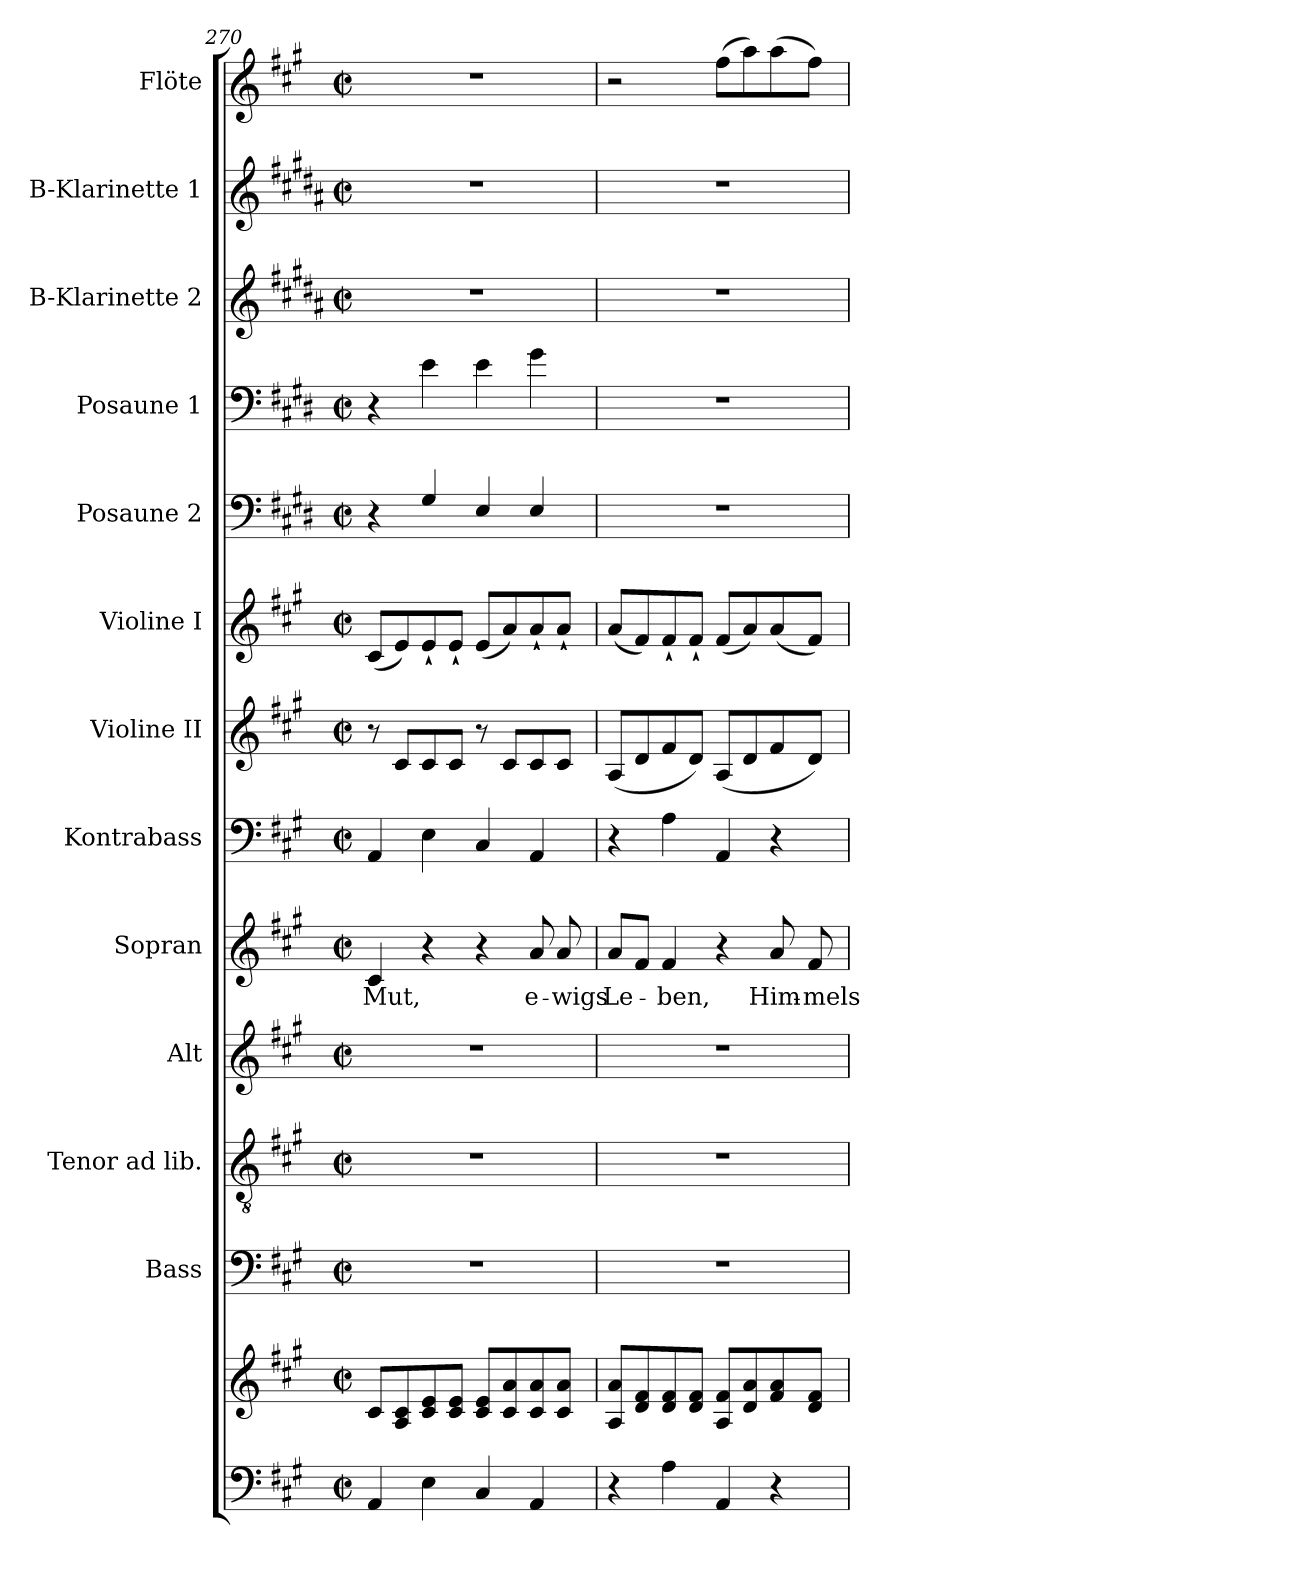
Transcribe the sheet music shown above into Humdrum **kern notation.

**kern	**kern	**kern	**kern	**kern	**kern	**text	**kern	**kern	**kern	**kern	**kern	**kern	**kern	**kern
*part13	*part13	*part12	*part11	*part10	*part9	*part9	*part8	*part7	*part6	*part5	*part4	*part3	*part2	*part1
*staff14	*staff13	*staff12	*staff11	*staff10	*staff9	*staff9	*staff8	*staff7	*staff6	*staff5	*staff4	*staff3	*staff2	*staff1
*	*	*I"Bass	*I"Tenor ad lib.	*I"Alt	*I"Sopran	*	*I"Kontrabass	*I"Violine II	*I"Violine I	*I"Posaune 2	*I"Posaune 1	*I"B-Klarinette 2	*I"B-Klarinette 1	*I"Flöte
*	*	*I'B.	*I'T.	*I'A.	*I'S.	*	*I'Kb.	*I'Vl. II	*I'Vl. I	*I'Pos 2	*I'Pos. 1	*I'B Kl. 2	*I'B Kl. 1	*I'Fl.
*clefF4	*clefG2	*clefF4	*clefGv2	*clefG2	*clefG2	*	*clefF4	*clefG2	*clefG2	*clefF4	*clefF4	*clefG2	*clefG2	*clefG2
*	*	*	*	*	*	*	*ITrd7c12	*	*	*ITrd4c7	*ITrd4c7	*ITrd1c2	*ITrd1c2	*
*k[f#c#g#]	*k[f#c#g#]	*k[f#c#g#]	*k[f#c#g#]	*k[f#c#g#]	*k[f#c#g#]	*	*k[f#c#g#]	*k[f#c#g#]	*k[f#c#g#]	*k[f#c#g#]	*k[f#c#g#]	*k[f#c#g#]	*k[f#c#g#]	*k[f#c#g#]
*A:	*A:	*A:	*A:	*A:	*A:	*	*A:	*A:	*A:	*A:	*A:	*A:	*A:	*A:
*M2/2	*M2/2	*M2/2	*M2/2	*M2/2	*M2/2	*	*M2/2	*M2/2	*M2/2	*M2/2	*M2/2	*M2/2	*M2/2	*M2/2
*met(c|)	*met(c|)	*met(c|)	*met(c|)	*met(c|)	*met(c|)	*	*met(c|)	*met(c|)	*met(c|)	*met(c|)	*met(c|)	*met(c|)	*met(c|)	*met(c|)
=270	=270	=270	=270	=270	=270	=270	=270	=270	=270	=270	=270	=270	=270	=270
!	!	!	!	!	!	!LO:LY:b	!	!	!	!	!	!	!	!
4AA/	8c#/L	1r	1r	1r	4c#/	Mut,	4AAA/	8r	(<8c#/L	4r	4r	1r	1r	1r
.	8A/ 8c#/	.	.	.	.	.	.	8c#/L	8e/)	.	.	.	.	.
4E\	8c#/ 8e/	.	.	.	4r	.	4EE\	8c#/	8e`</	4C#/	4A\	.	.	.
.	8c#/ 8e/J	.	.	.	.	.	.	8c#/J	8e`</J	.	.	.	.	.
4C#/	8c#/ 8e/L	.	.	.	4r	.	4CC#/	8r	(<8e/L	4AA/	4A\	.	.	.
.	8c#/ 8a/	.	.	.	.	.	.	8c#/L	8a/)	.	.	.	.	.
!	!	!	!	!	!	!LO:LY:b	!	!	!	!	!	!	!	!
4AA/	8c#/ 8a/	.	.	.	8a/	e-	4AAA/	8c#/	8a`</	4AA/	4c#\	.	.	.
!	!	!	!	!	!	!LO:LY:b	!	!	!	!	!	!	!	!
.	8c#/ 8a/J	.	.	.	8a/	-wigs	.	8c#/J	8a`</J	.	.	.	.	.
!!LO:PB:g=z
=271	=271	=271	=271	=271	=271	=271	=271	=271	=271	=271	=271	=271	=271	=271
!	!	!	!	!	!	!LO:LY:b	!	!	!	!	!	!	!	!
4r	8A/ 8a/L	1r	1r	1r	8a/L	Le-	4r	(<8A/L	(<8a/L	1r	1r	1r	1r	2r
.	8d/ 8f#/	.	.	.	8f#/J	.	.	8d/	8f#/)	.	.	.	.	.
!	!	!	!	!	!	!LO:LY:b	!	!	!	!	!	!	!	!
4A\	8d/ 8f#/	.	.	.	4f#/	-ben,	4AA\	8f#/	8f#`</	.	.	.	.	.
.	8d/ 8f#/J	.	.	.	.	.	.	8d/J)	8f#`</J	.	.	.	.	.
4AA/	8A/ 8f#/L	.	.	.	4r	.	4AAA/	(<8A/L	(<8f#/L	.	.	.	.	(>8ff#\L
.	8d/ 8a/	.	.	.	.	.	.	8d/	8a/)	.	.	.	.	8aa\)
!	!	!	!	!	!	!LO:LY:b	!	!	!	!	!	!	!	!
4r	8f#/ 8a/	.	.	.	8a/	Him-	4r	8f#/	(<8a/	.	.	.	.	(>8aa\
!	!	!	!	!	!	!LO:LY:b	!	!	!	!	!	!	!	!
.	8d/ 8f#/J	.	.	.	8f#/	-mels-	.	8d/J)	8f#/J)	.	.	.	.	8ff#\J)
=	=	=	=	=	=	=	=	=	=	=	=	=	=	=
*-	*-	*-	*-	*-	*-	*-	*-	*-	*-	*-	*-	*-	*-	*-
